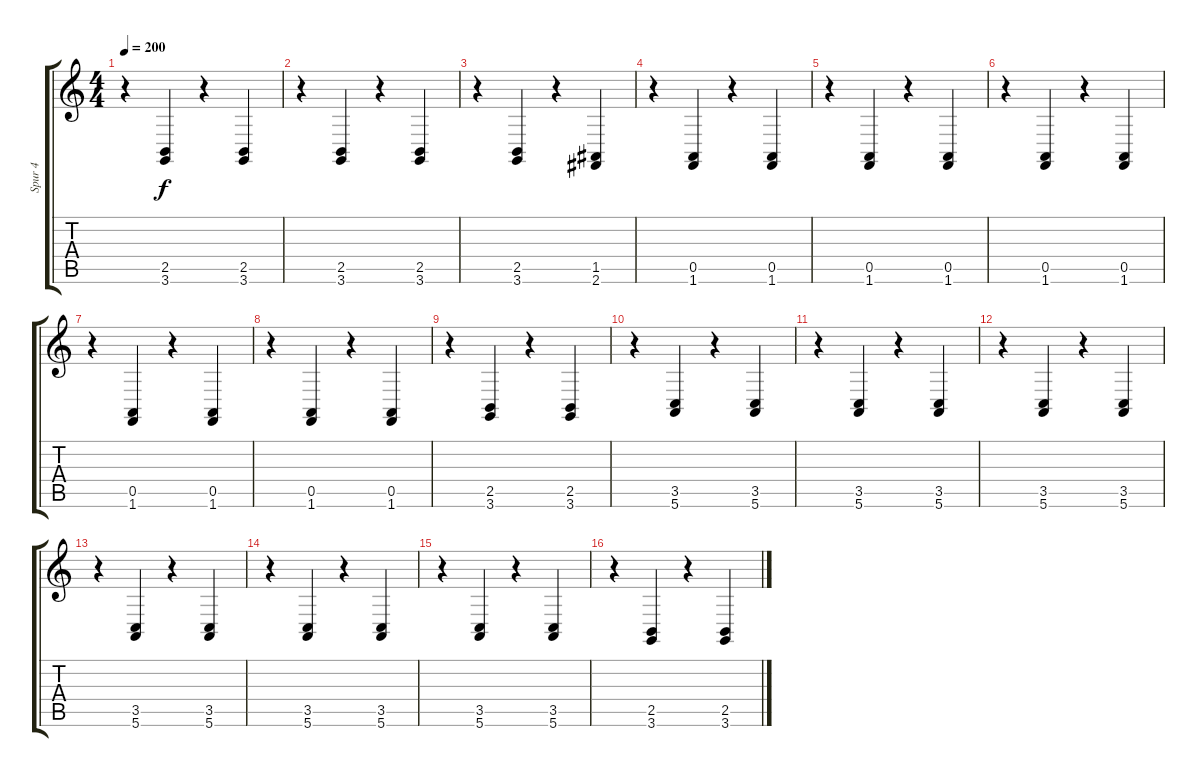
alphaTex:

\track ("Spur 4" "Spur 4") {instrument clavinet}
\staff {score tabs}
\tuning (E4 B3 G3 D3 A2 E2) {hide}
\ts (4 4)
\tempo 200
\clef g2
\ks c
r.4{dy f} (2.5 3.6).4 r.4 (2.5 3.6).4 |
r.4 (2.5 3.6).4 r.4 (2.5 3.6).4 |
r.4 (2.5 3.6).4 r.4 (1.5 2.6).4 |
r.4 (0.5 1.6).4 r.4 (0.5 1.6).4 |
r.4 (0.5 1.6).4 r.4 (0.5 1.6).4 |
r.4 (0.5 1.6).4 r.4 (0.5 1.6).4 |
r.4 (0.5 1.6).4 r.4 (0.5 1.6).4 |
r.4 (0.5 1.6).4 r.4 (0.5 1.6).4 |
r.4 (2.5 3.6).4 r.4 (2.5 3.6).4 |
r.4 (3.5 5.6).4 r.4 (3.5 5.6).4 |
r.4 (3.5 5.6).4 r.4 (3.5 5.6).4 |
r.4 (3.5 5.6).4 r.4 (3.5 5.6).4 |
r.4 (3.5 5.6).4 r.4 (3.5 5.6).4 |
r.4 (3.5 5.6).4 r.4 (3.5 5.6).4 |
r.4 (3.5 5.6).4 r.4 (3.5 5.6).4 |
r.4 (2.5 3.6).4 r.4 (2.5 3.6).4
